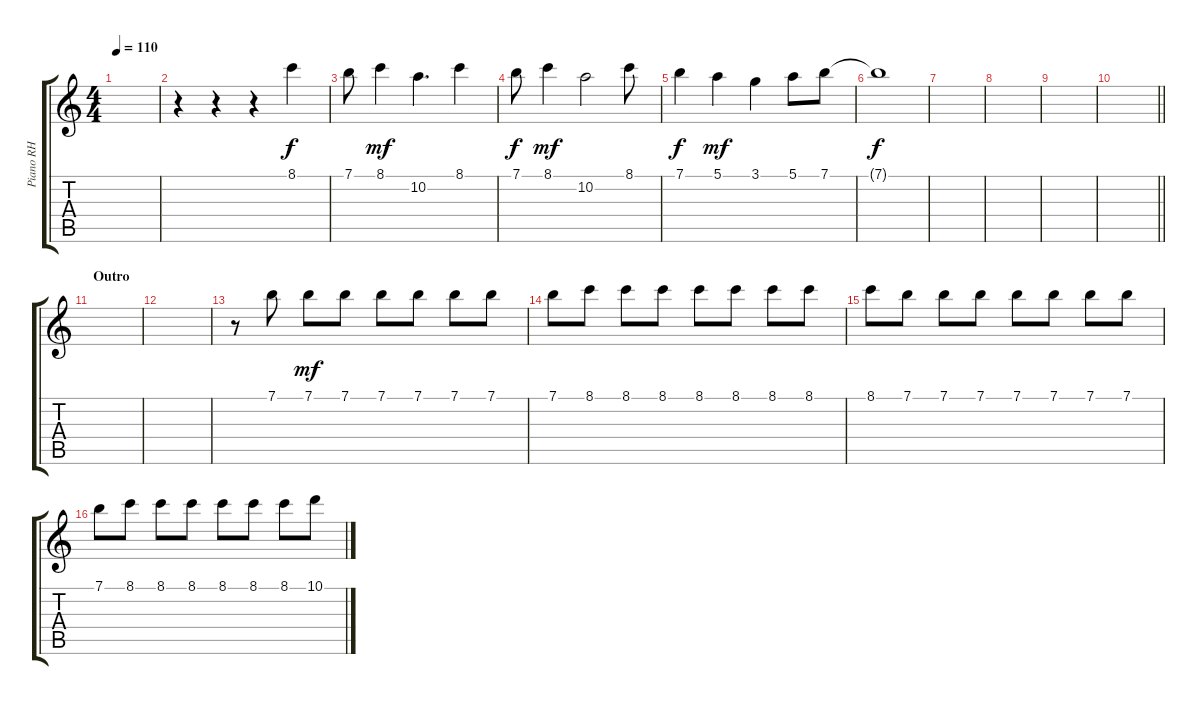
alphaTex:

\track ("Piano RH" "Piano RH") {instrument acousticgrandpiano}
\staff {score tabs}
\tuning (E5 B4 G4 D4 A3 E3) {hide}
\ts (4 4)
\tempo 110
\clef g2
\ks c
|
r.4 r.4 r.4 8.1.4 |
7.1.8 8.1.4{dy mf} 10.2.4{d} 8.1.4 |
7.1.8{dy f} 8.1.4{dy mf} 10.2.2 8.1.8 |
7.1.4{dy f} 5.1.4{dy mf} 3.1.4 5.1.8 7.1.8 |
7.1{t}.1{dy f} |
|
|
|
\barLineRight lightlight
|
\section ("" "Outro")
|
|
r.8 7.1.8 7.1.8{dy mf} 7.1.8 7.1.8 7.1.8 7.1.8 7.1.8 |
7.1.8 8.1.8 8.1.8 8.1.8 8.1.8 8.1.8 8.1.8 8.1.8 |
8.1.8 7.1.8 7.1.8 7.1.8 7.1.8 7.1.8 7.1.8 7.1.8 |
7.1.8 8.1.8 8.1.8 8.1.8 8.1.8 8.1.8 8.1.8 10.1.8
